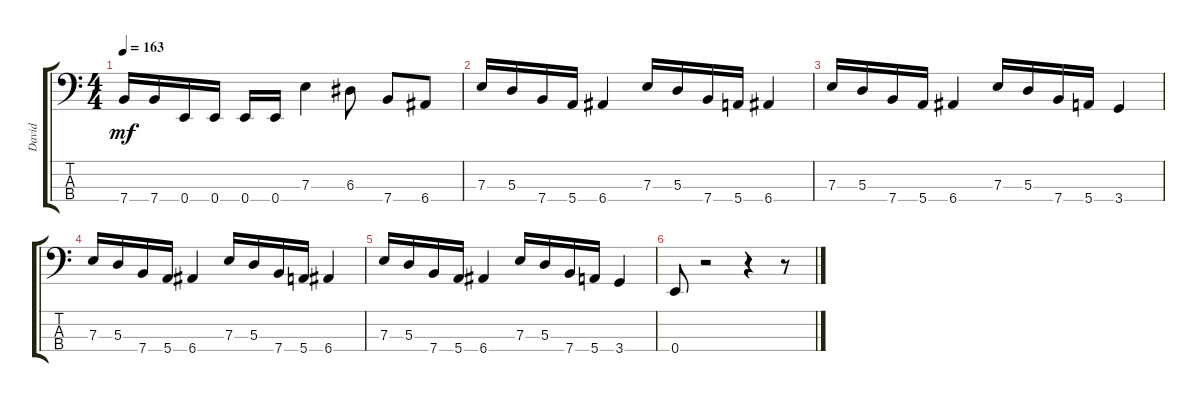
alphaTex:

\track ("David" "David") {instrument electricbassfinger}
\staff {score tabs}
\tuning (G2 D2 A1 E1) {hide}
\ts (4 4)
\tempo 163
\clef f4
\ks c
7.4.16{dy mf} 7.4.16 0.4.16 0.4.16 0.4.16 0.4.16 7.3.4 6.3.8 7.4.8 6.4.8 |
7.3.16 5.3.16 7.4.16 5.4.16 6.4.4 7.3.16 5.3.16 7.4.16 5.4.16 6.4.4 |
7.3.16 5.3.16 7.4.16 5.4.16 6.4.4 7.3.16 5.3.16 7.4.16 5.4.16 3.4.4 |
7.3.16 5.3.16 7.4.16 5.4.16 6.4.4 7.3.16 5.3.16 7.4.16 5.4.16 6.4.4 |
7.3.16 5.3.16 7.4.16 5.4.16 6.4.4 7.3.16 5.3.16 7.4.16 5.4.16 3.4.4 |
0.4.8 r.2 r.4 r.8
